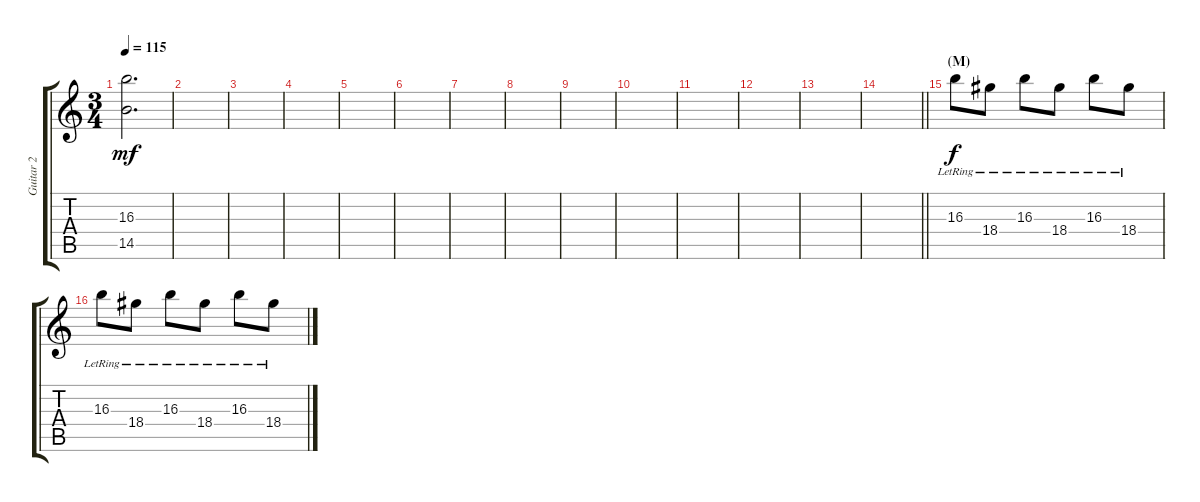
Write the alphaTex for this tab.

\track ("Guitar 2" "Guitar 2") {instrument electricguitarjazz}
\staff {score tabs}
\tuning (E4 B3 G3 D3 A2 E2) {hide}
\ts (3 4)
\tempo 115
\clef g2
\ks c
(16.3 14.5).2{d dy mf} |
|
|
|
|
|
|
|
|
|
|
|
|
\barLineRight lightlight
|
\section ("" "(M)")
16.3{lr}.8{dy f} 18.4{lr}.8 16.3{lr}.8 18.4{lr}.8 16.3{lr}.8 18.4{lr}.8 |
16.3{lr}.8 18.4{lr}.8 16.3{lr}.8 18.4{lr}.8 16.3{lr}.8 18.4{lr}.8
